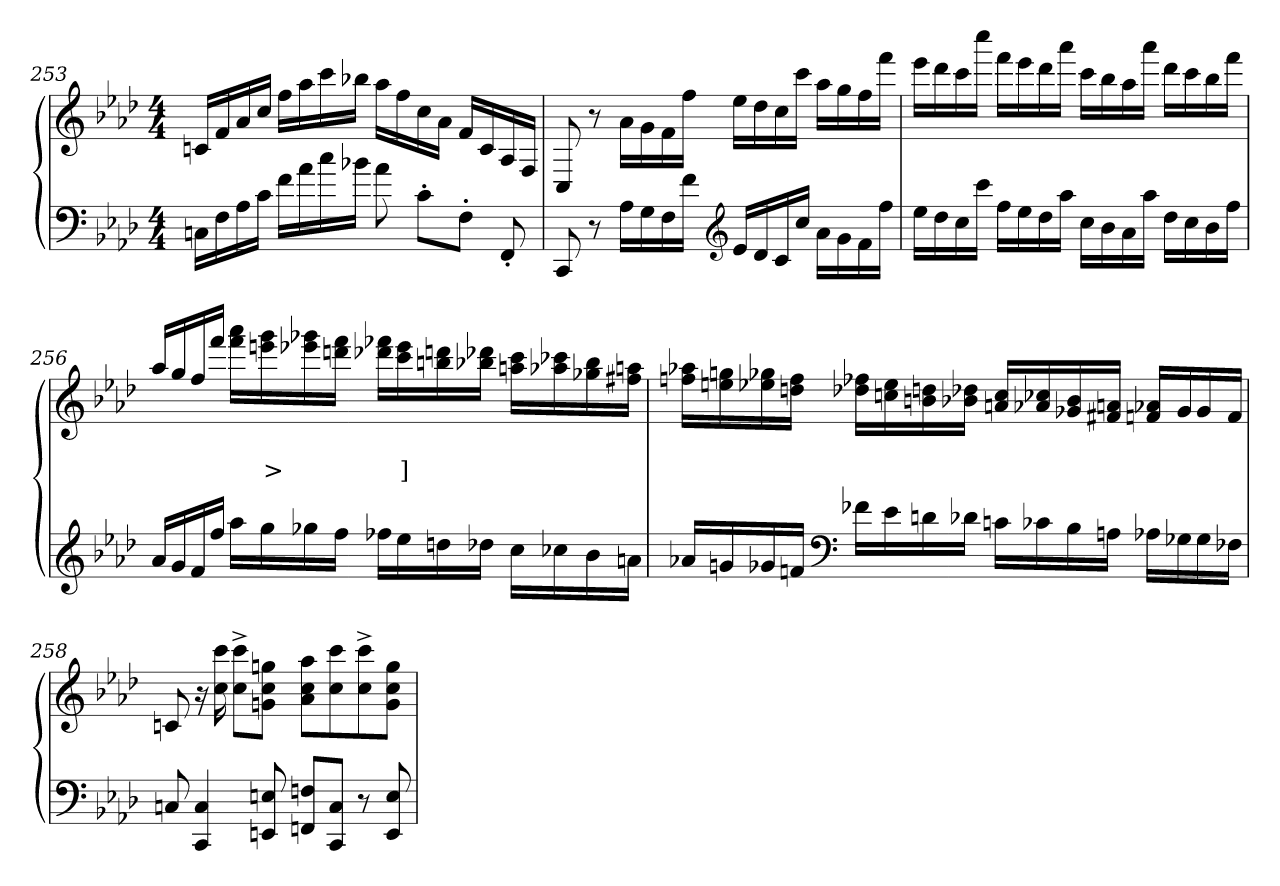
**kern	**kern	**text	**text
*part2	*part1	*part1	*part1
*staff2	*staff1	*staff1	*staff1
*clefF4	*clefG2	*	*
*k[b-e-a-d-]	*k[b-e-a-d-]	*	*
*M4/4	*M4/4	*	*
=253	=253	=253	=253
16CnLL	16cnLL	.	.
16F	16f	.	.
16A-	16a-	.	.
16cJJ	16ccJJ	.	.
16fLL	16ffLL	.	.
16a-	16aa-	.	.
16cc	16ccc	.	.
16b-XJJ	16bb-XJJ	.	.
8a-	16aa-LL	.	.
.	16ff	.	.
8c'>L	16cc	.	.
.	16a-JJ	.	.
8F'>J	16fLL	.	.
.	16c	.	.
8FF'>	16A-	.	.
.	16FJJ	.	.
=254	=254	=254	=254
8CC	8C	.	.
8r	8r	.	.
16A-LL	16a-LL	.	.
16G	16g	.	.
16F	16f	.	.
16fJJ	16ffJJ	.	.
*clefG2	*	*	*
16e-LL	16ee-LL	.	.
16d-	16dd-	.	.
16c	16cc	.	.
16ccJJ	16cccJJ	.	.
16a-LL	16aa-LL	.	.
16g	16gg	.	.
16f	16ff	.	.
16ffJJ	16fffJJ	.	.
=255	=255	=255	=255
16ee-LL	16eee-LL	.	.
16dd-	16ddd-	.	.
16cc	16ccc	.	.
16cccJJ	16ccccJJ	.	.
16ffLL	16fffLL	.	.
16ee-	16eee-	.	.
16dd-	16ddd-	.	.
16aa-JJ	16aaa-JJ	.	.
16ccLL	16cccLL	.	.
16b-	16bb-	.	.
16a-	16aa-	.	.
16aa-JJ	16aaa-JJ	.	.
16dd-LL	16ddd-LL	.	.
16cc	16ccc	.	.
16b-	16bb-	.	.
16ffJJ	16fffJJ	.	.
=256	=256	=256	=256
16a-/LL	16aa-/LL	.	.
16g/	16gg/	.	.
16f/	16ff/	.	.
16ff\JJ	16fff\JJ	.	.
16aa-LL	16aaa- 16fffLL	.	.
16gg	16ggg 16eeen	.	>
16gg-X	16ggg-X 16eee-X	.	.
16ffJJ	16fff 16dddnJJ	.	.
16ff-XLL	16fff-X 16ddd-XLL	.	.
16ee-	16eee- 16ccc	.	]
16ddn	16dddn 16bbn	.	.
16dd-XJJ	16ddd-X 16bb-XJJ	.	.
16ccLL	16ccc 16aanLL	.	.
16cc-X	16ccc-X 16aa-X	.	.
16b-	16bb- 16gg-	.	.
16anJJ	16aan 16ff#XJJ	.	.
=257	=257	=257	=257
16a-XLL	16aa-X 16ffnLL	.	.
16gn	16ggn 16een	.	.
16g-X	16gg-X 16ee-X	.	.
16fnJJ	16ff 16ddnJJ	.	.
*clefF4	*	*	*
16f-XLL	16ff-X 16dd-XLL	.	.
16e-	16ee- 16ccn	.	.
16dn	16ddn 16bn	.	.
16d-XJJ	16dd-X 16b-XJJ	.	.
16cnLL	16cc 16anLL	.	.
16c-X	16cc-X 16a-X	.	.
16B-	16b- 16g-	.	.
16AnJJ	16an 16f#XJJ	.	.
16A-XLL	16a-X 16fnLL	.	.
16G-	16g-	.	.
16G-	16g-	.	.
16F-JJ	16fJJ	.	.
=258	=258	=258	=258
8Cn	8cn	.	.
4C 4CC	16r	.	.
.	16ccc 16cc	.	.
.	8ccc^> 8cc^>L	.	.
8En 8EEn	8ggn 8cc 8gnJ	.	.
8Fn 8FFnL	8aa- 8cc 8a-L	.	.
8C 8CCJ	8ccc 8cc	.	.
8r	8ccc^> 8cc^>	.	.
8E 8EE	8gg 8cc 8gJ	.	.
=	=	=	=
*-	*-	*-	*-
